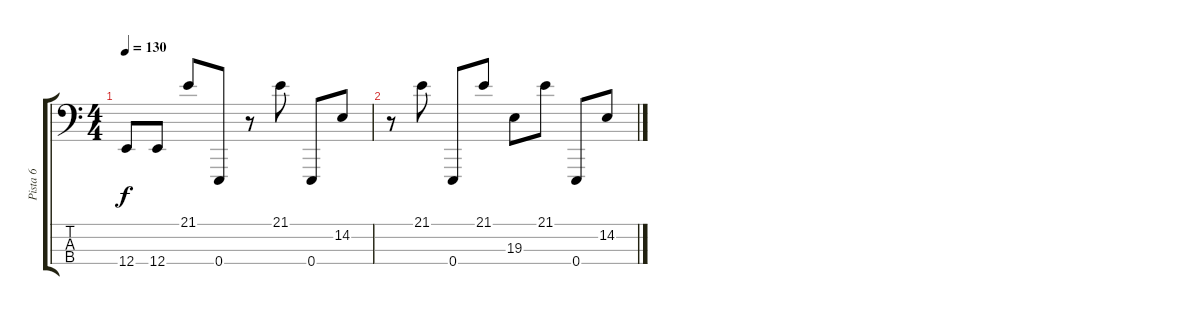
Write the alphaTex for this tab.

\track ("Pista 6" "Pista 6") {instrument lead8bassandlead}
\staff {score tabs}
\tuning (G2 D2 A1 E1) {hide}
\ts (4 4)
\tempo 130
\clef f4
\ks c
12.4.8{dy f} 12.4.8 21.1.8 0.4.8 r.8 21.1.8 0.4.8 14.2.8 |
r.8 21.1.8 0.4.8 21.1.8 19.3.8 21.1.8 0.4.8 14.2.8
